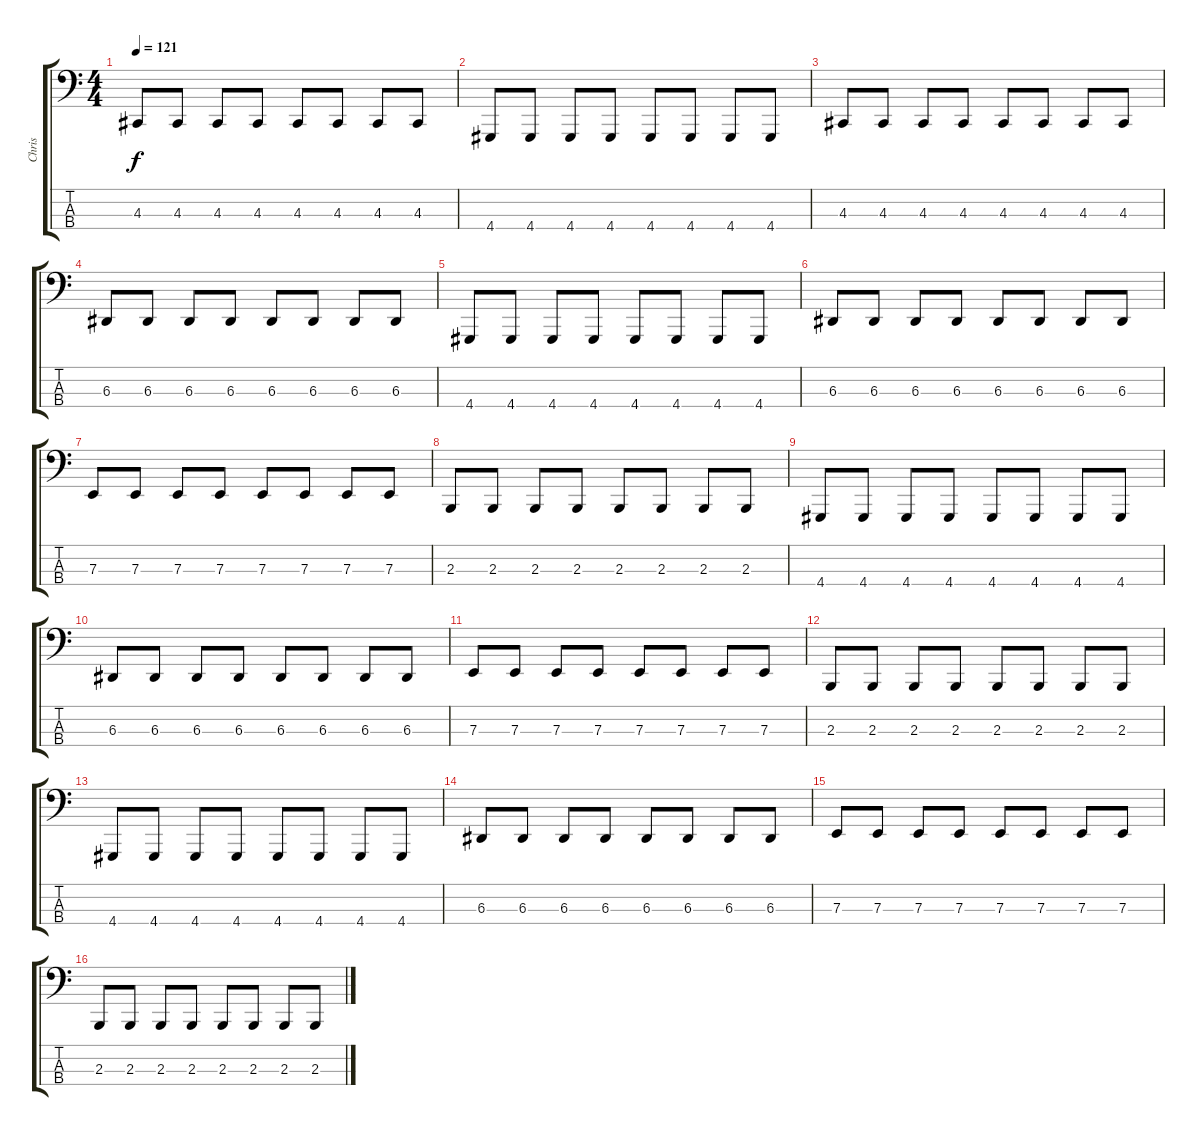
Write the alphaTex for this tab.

\track ("Chris" "Chris") {instrument lead2sawtooth}
\staff {score tabs}
\tuning (G2 D2 A1 E1) {hide}
\ts (4 4)
\tempo 121
\clef f4
\ks c
4.3.8{dy f} 4.3.8 4.3.8 4.3.8 4.3.8 4.3.8 4.3.8 4.3.8 |
4.4.8 4.4.8 4.4.8 4.4.8 4.4.8 4.4.8 4.4.8 4.4.8 |
4.3.8 4.3.8 4.3.8 4.3.8 4.3.8 4.3.8 4.3.8 4.3.8 |
6.3.8 6.3.8 6.3.8 6.3.8 6.3.8 6.3.8 6.3.8 6.3.8 |
4.4.8 4.4.8 4.4.8 4.4.8 4.4.8 4.4.8 4.4.8 4.4.8 |
6.3.8 6.3.8 6.3.8 6.3.8 6.3.8 6.3.8 6.3.8 6.3.8 |
7.3.8 7.3.8 7.3.8 7.3.8 7.3.8 7.3.8 7.3.8 7.3.8 |
2.3.8 2.3.8 2.3.8 2.3.8 2.3.8 2.3.8 2.3.8 2.3.8 |
4.4.8 4.4.8 4.4.8 4.4.8 4.4.8 4.4.8 4.4.8 4.4.8 |
6.3.8 6.3.8 6.3.8 6.3.8 6.3.8 6.3.8 6.3.8 6.3.8 |
7.3.8 7.3.8 7.3.8 7.3.8 7.3.8 7.3.8 7.3.8 7.3.8 |
2.3.8 2.3.8 2.3.8 2.3.8 2.3.8 2.3.8 2.3.8 2.3.8 |
4.4.8 4.4.8 4.4.8 4.4.8 4.4.8 4.4.8 4.4.8 4.4.8 |
6.3.8 6.3.8 6.3.8 6.3.8 6.3.8 6.3.8 6.3.8 6.3.8 |
7.3.8 7.3.8 7.3.8 7.3.8 7.3.8 7.3.8 7.3.8 7.3.8 |
2.3.8 2.3.8 2.3.8 2.3.8 2.3.8 2.3.8 2.3.8 2.3.8
